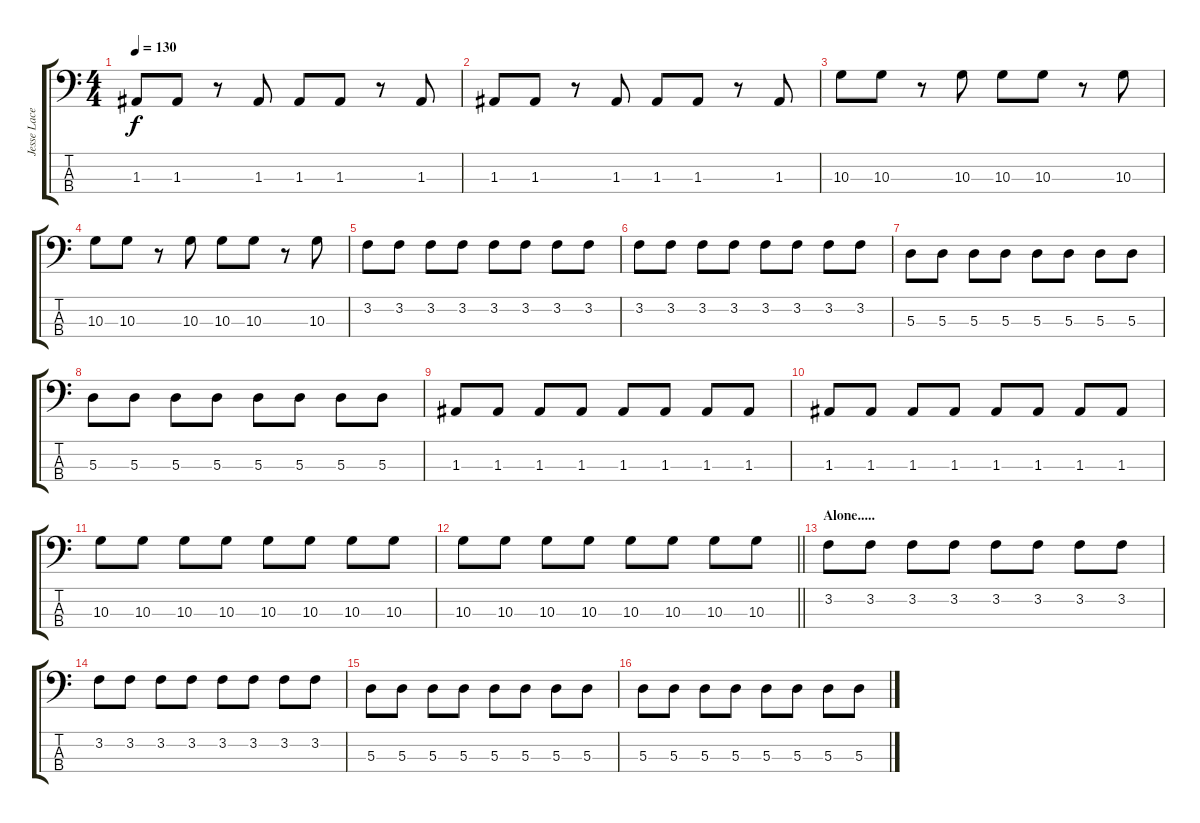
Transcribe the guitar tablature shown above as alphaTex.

\track ("Jesse Lacey-Bass" "Jesse Lace") {instrument electricbassfinger}
\staff {score tabs}
\tuning (G2 D2 A1 E1) {hide}
\ts (4 4)
\tempo 130
\clef f4
\ks c
1.3.8{dy f} 1.3.8 r.8 1.3.8 1.3.8 1.3.8 r.8 1.3.8 |
1.3.8 1.3.8 r.8 1.3.8 1.3.8 1.3.8 r.8 1.3.8 |
10.3.8 10.3.8 r.8 10.3.8 10.3.8 10.3.8 r.8 10.3.8 |
10.3.8 10.3.8 r.8 10.3.8 10.3.8 10.3.8 r.8 10.3.8 |
3.2.8 3.2.8 3.2.8 3.2.8 3.2.8 3.2.8 3.2.8 3.2.8 |
3.2.8 3.2.8 3.2.8 3.2.8 3.2.8 3.2.8 3.2.8 3.2.8 |
5.3.8 5.3.8 5.3.8 5.3.8 5.3.8 5.3.8 5.3.8 5.3.8 |
5.3.8 5.3.8 5.3.8 5.3.8 5.3.8 5.3.8 5.3.8 5.3.8 |
1.3.8 1.3.8 1.3.8 1.3.8 1.3.8 1.3.8 1.3.8 1.3.8 |
1.3.8 1.3.8 1.3.8 1.3.8 1.3.8 1.3.8 1.3.8 1.3.8 |
10.3.8 10.3.8 10.3.8 10.3.8 10.3.8 10.3.8 10.3.8 10.3.8 |
\barLineRight lightlight
10.3.8 10.3.8 10.3.8 10.3.8 10.3.8 10.3.8 10.3.8 10.3.8 |
\section ("" "Alone.....")
3.2.8{volume 11} 3.2.8 3.2.8 3.2.8 3.2.8 3.2.8 3.2.8 3.2.8 |
3.2.8 3.2.8 3.2.8 3.2.8 3.2.8 3.2.8 3.2.8 3.2.8 |
5.3.8 5.3.8 5.3.8 5.3.8 5.3.8 5.3.8 5.3.8 5.3.8 |
5.3.8 5.3.8 5.3.8 5.3.8 5.3.8 5.3.8 5.3.8 5.3.8
